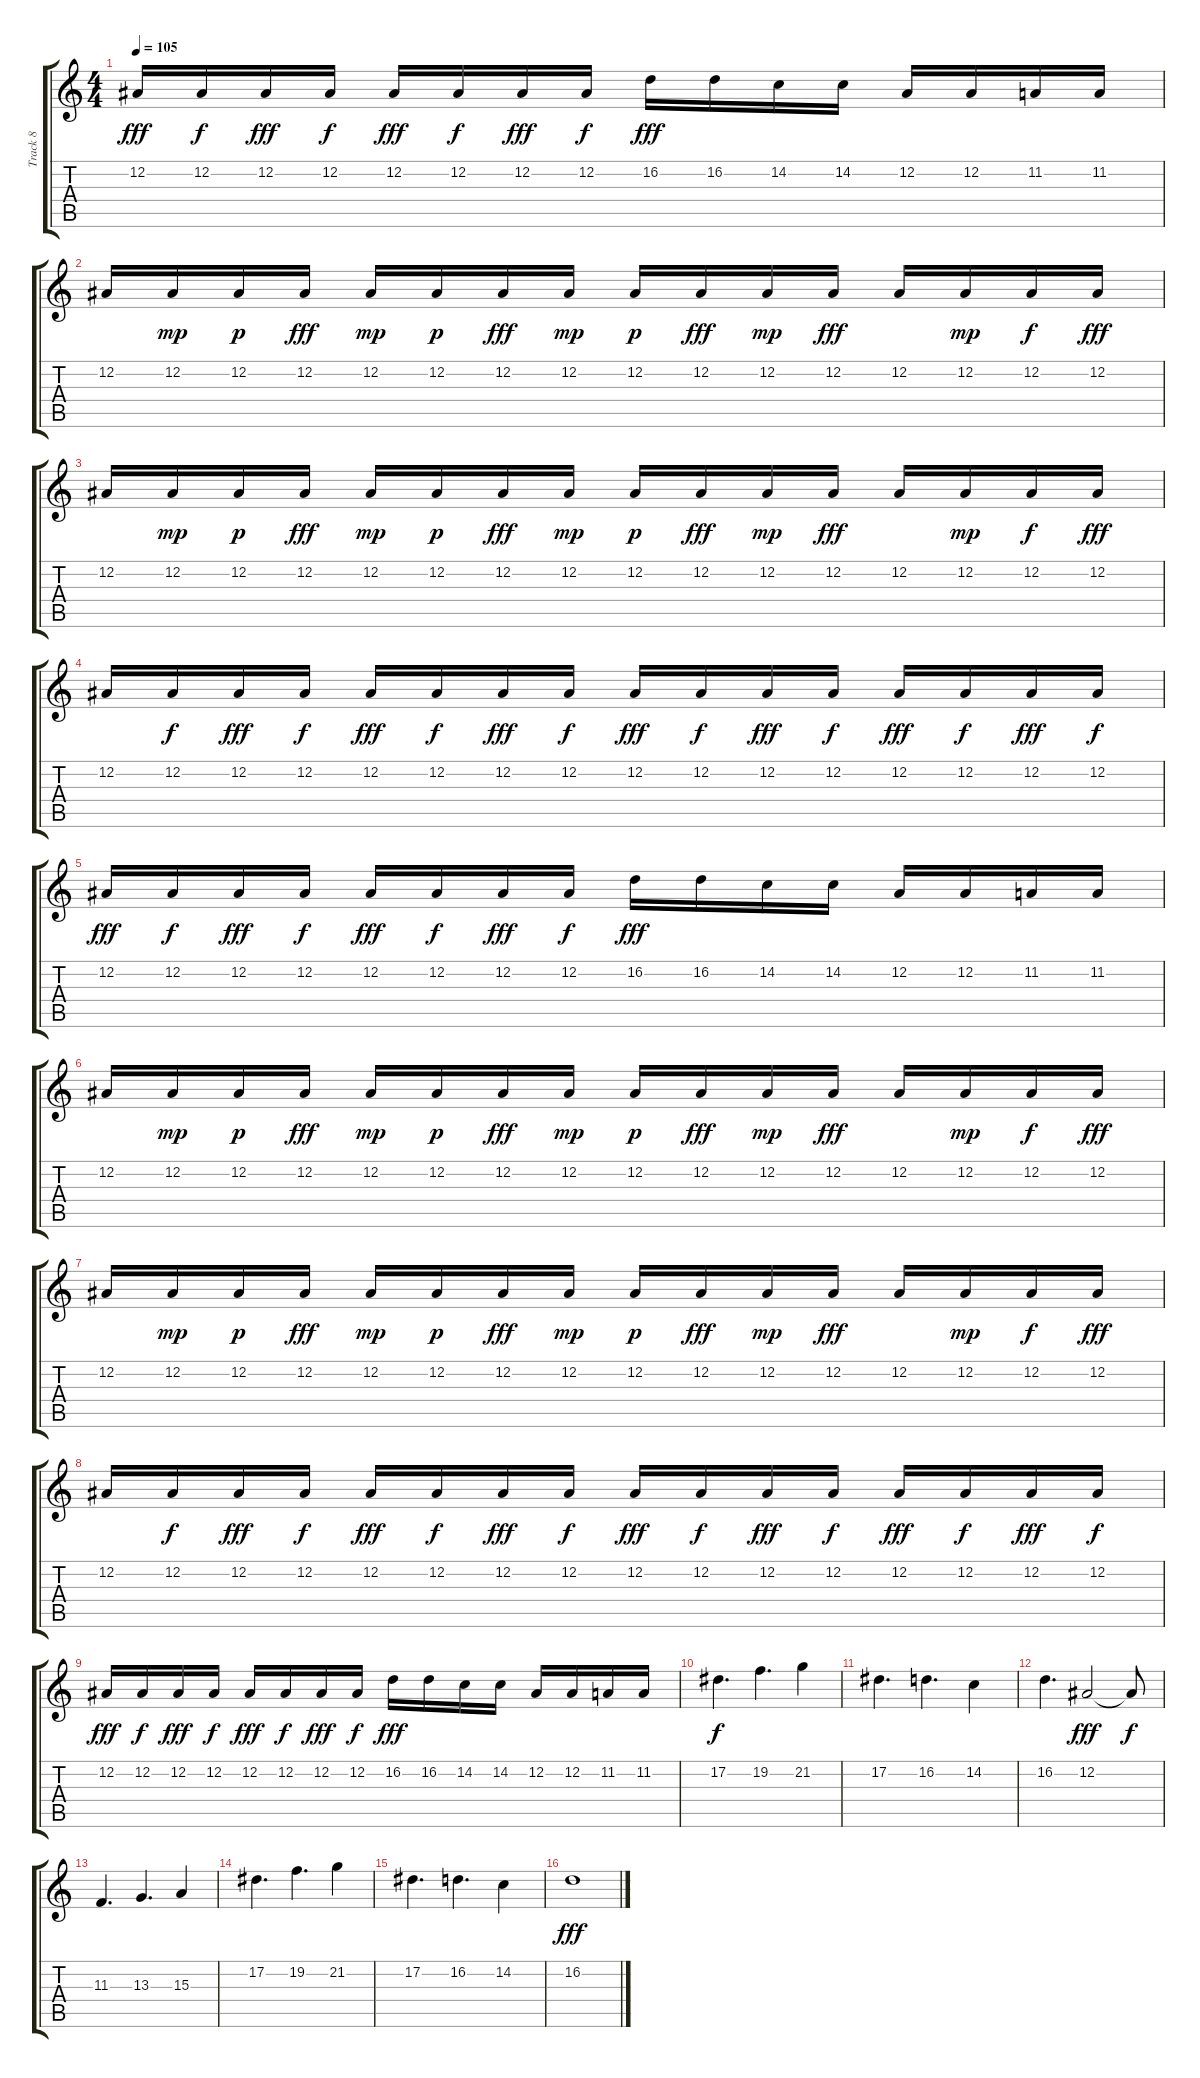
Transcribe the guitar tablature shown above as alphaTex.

\track ("Track 8" "Track 8") {instrument violin}
\staff {score tabs}
\tuning (Eb4 Bb3 Gb3 Db3 Ab2 Eb2) {hide}
\ts (4 4)
\tempo 105
\clef g2
\ks c
12.2.16{dy fff} 12.2.16{dy f} 12.2.16{dy fff} 12.2.16{dy f} 12.2.16{dy fff} 12.2.16{dy f} 12.2.16{dy fff} 12.2.16{dy f} 16.2.16{dy fff} 16.2.16 14.2.16 14.2.16 12.2.16 12.2.16 11.2.16 11.2.16 |
12.2.16 12.2.16{dy mp} 12.2.16{dy p} 12.2.16{dy fff} 12.2.16{dy mp} 12.2.16{dy p} 12.2.16{dy fff} 12.2.16{dy mp} 12.2.16{dy p} 12.2.16{dy fff} 12.2.16{dy mp} 12.2.16{dy fff} 12.2.16 12.2.16{dy mp} 12.2.16{dy f} 12.2.16{dy fff} |
12.2.16 12.2.16{dy mp} 12.2.16{dy p} 12.2.16{dy fff} 12.2.16{dy mp} 12.2.16{dy p} 12.2.16{dy fff} 12.2.16{dy mp} 12.2.16{dy p} 12.2.16{dy fff} 12.2.16{dy mp} 12.2.16{dy fff} 12.2.16 12.2.16{dy mp} 12.2.16{dy f} 12.2.16{dy fff} |
12.2.16 12.2.16{dy f} 12.2.16{dy fff} 12.2.16{dy f} 12.2.16{dy fff} 12.2.16{dy f} 12.2.16{dy fff} 12.2.16{dy f} 12.2.16{dy fff} 12.2.16{dy f} 12.2.16{dy fff} 12.2.16{dy f} 12.2.16{dy fff} 12.2.16{dy f} 12.2.16{dy fff} 12.2.16{dy f} |
12.2.16{dy fff} 12.2.16{dy f} 12.2.16{dy fff} 12.2.16{dy f} 12.2.16{dy fff} 12.2.16{dy f} 12.2.16{dy fff} 12.2.16{dy f} 16.2.16{dy fff} 16.2.16 14.2.16 14.2.16 12.2.16 12.2.16 11.2.16 11.2.16 |
12.2.16 12.2.16{dy mp} 12.2.16{dy p} 12.2.16{dy fff} 12.2.16{dy mp} 12.2.16{dy p} 12.2.16{dy fff} 12.2.16{dy mp} 12.2.16{dy p} 12.2.16{dy fff} 12.2.16{dy mp} 12.2.16{dy fff} 12.2.16 12.2.16{dy mp} 12.2.16{dy f} 12.2.16{dy fff} |
12.2.16 12.2.16{dy mp} 12.2.16{dy p} 12.2.16{dy fff} 12.2.16{dy mp} 12.2.16{dy p} 12.2.16{dy fff} 12.2.16{dy mp} 12.2.16{dy p} 12.2.16{dy fff} 12.2.16{dy mp} 12.2.16{dy fff} 12.2.16 12.2.16{dy mp} 12.2.16{dy f} 12.2.16{dy fff} |
12.2.16 12.2.16{dy f} 12.2.16{dy fff} 12.2.16{dy f} 12.2.16{dy fff} 12.2.16{dy f} 12.2.16{dy fff} 12.2.16{dy f} 12.2.16{dy fff} 12.2.16{dy f} 12.2.16{dy fff} 12.2.16{dy f} 12.2.16{dy fff} 12.2.16{dy f} 12.2.16{dy fff} 12.2.16{dy f} |
12.2.16{dy fff} 12.2.16{dy f} 12.2.16{dy fff} 12.2.16{dy f} 12.2.16{dy fff} 12.2.16{dy f} 12.2.16{dy fff} 12.2.16{dy f} 16.2.16{dy fff} 16.2.16 14.2.16 14.2.16 12.2.16 12.2.16 11.2.16 11.2.16 |
17.2.4{d dy f} 19.2.4{d} 21.2.4 |
17.2.4{d} 16.2.4{d} 14.2.4 |
16.2.4{d} 12.2.2{dy fff} 12.2{t}.8{dy f} |
11.3.4{d} 13.3.4{d} 15.3.4 |
17.2.4{d} 19.2.4{d} 21.2.4 |
17.2.4{d} 16.2.4{d} 14.2.4 |
16.2.1{dy fff}
